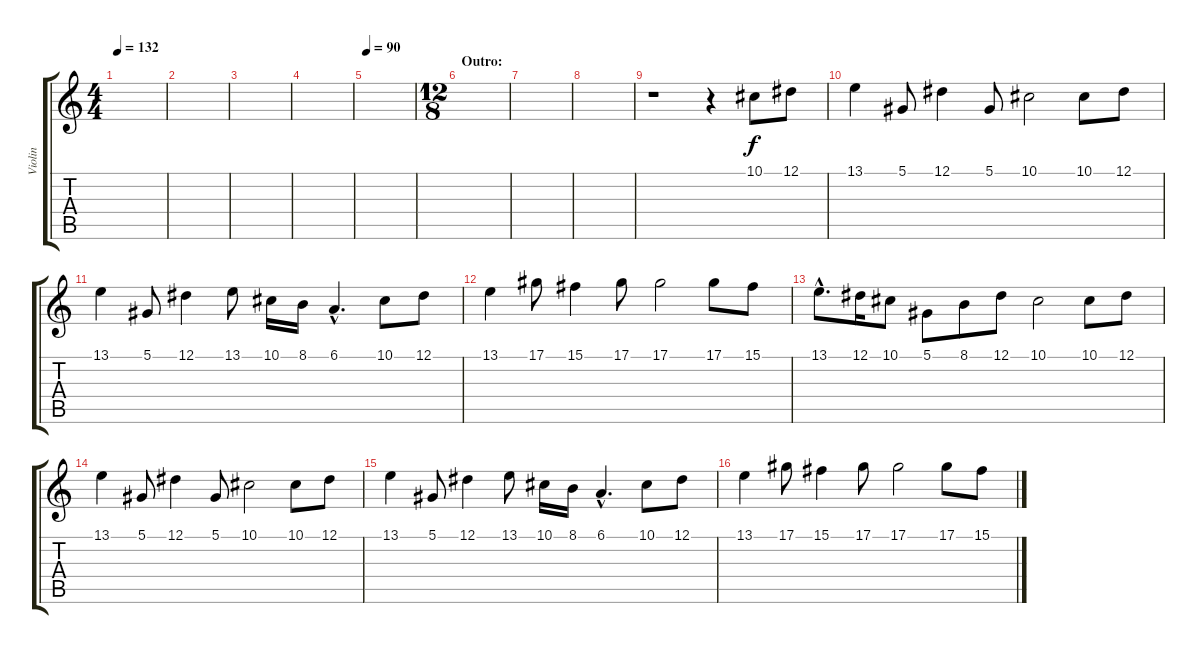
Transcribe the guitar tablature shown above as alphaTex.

\track ("Violin" "Violin") {instrument violin}
\staff {score tabs}
\tuning (Eb4 Bb3 Gb3 Db3 Ab2 Eb2) {hide}
\ts (4 4)
\tempo 132
\clef g2
\ks c
|
|
|
|
\tempo 90
|
\ts (12 8)
\section ("" "Outro:")
|
|
|
r.1 r.4 10.1.8 12.1.8 |
13.1.4 5.1.8 12.1.4 5.1.8 10.1.2 10.1.8 12.1.8 |
13.1.4 5.1.8 12.1.4 13.1.8 10.1.16 8.1.16 6.1{hac}.4{d} 10.1.8 12.1.8 |
13.1.4 17.1.8 15.1.4 17.1.8 17.1.2 17.1.8 15.1.8 |
13.1{hac}.8{d} 12.1.16 10.1.8 5.1.8 8.1.8 12.1.8 10.1.2 10.1.8 12.1.8 |
13.1.4 5.1.8 12.1.4 5.1.8 10.1.2 10.1.8 12.1.8 |
13.1.4 5.1.8 12.1.4 13.1.8 10.1.16 8.1.16 6.1{hac}.4{d} 10.1.8 12.1.8 |
13.1.4 17.1.8 15.1.4 17.1.8 17.1.2 17.1.8 15.1.8
